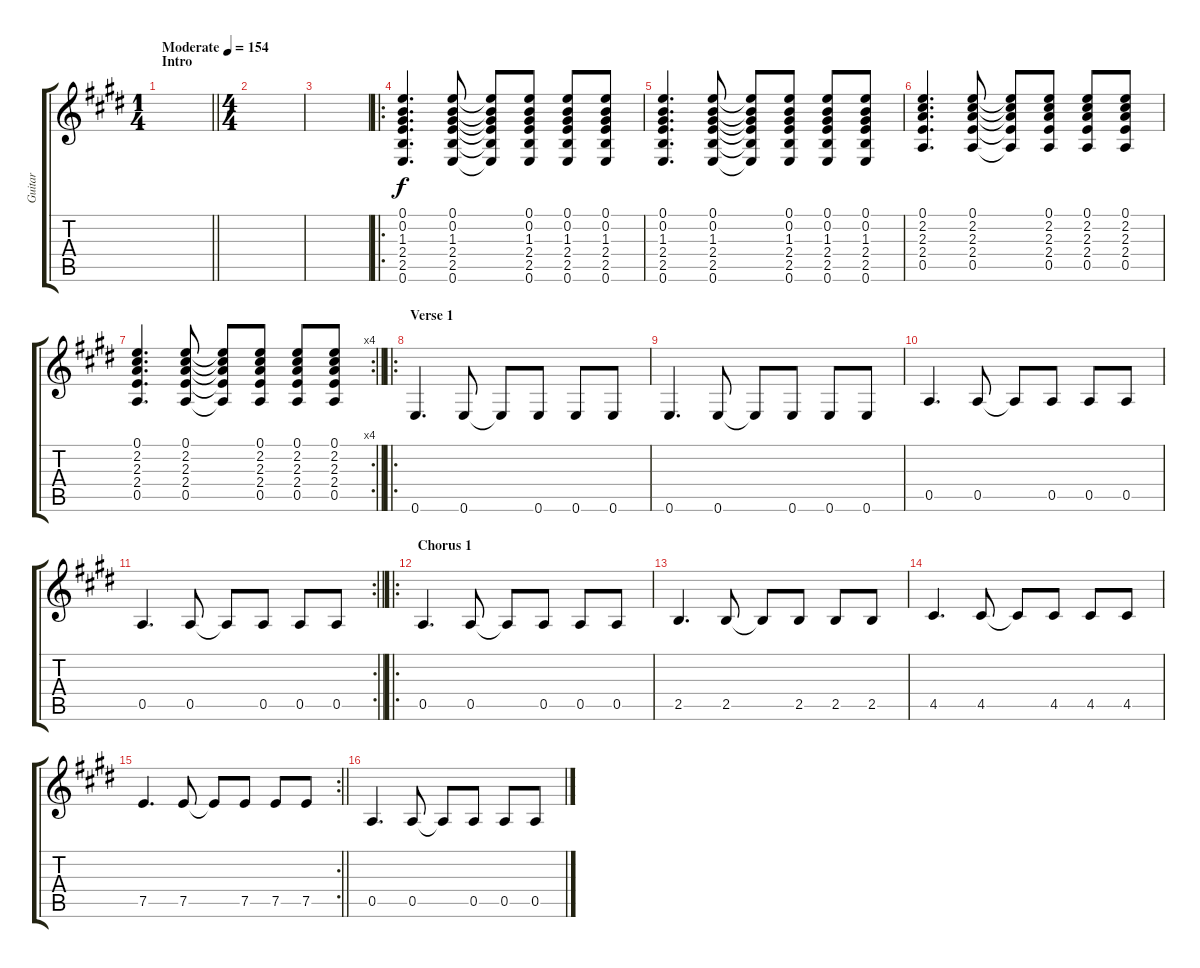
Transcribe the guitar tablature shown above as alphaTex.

\track ("Guitar" "Guitar") {instrument acousticguitarsteel}
\staff {score tabs}
\tuning (E4 B3 G3 D3 A2 E2) {hide}
\ts (1 4)
\section ("" "Intro")
\tempo (154 "Moderate")
\clef g2
\barLineRight lightlight
\ks e
|
\ts (4 4)
|
|
\ro
(0.1 0.2 1.3 2.4 2.5 0.6).4{d} (0.1 0.2 1.3 2.4 2.5 0.6).8 (0.1{t} 0.2{t} 1.3{t} 2.4{t} 2.5{t} 0.6{t}).8 (0.1 0.2 1.3 2.4 2.5 0.6).8 (0.1 0.2 1.3 2.4 2.5 0.6).8 (0.1 0.2 1.3 2.4 2.5 0.6).8 |
(0.1 0.2 1.3 2.4 2.5 0.6).4{d} (0.1 0.2 1.3 2.4 2.5 0.6).8 (0.1{t} 0.2{t} 1.3{t} 2.4{t} 2.5{t} 0.6{t}).8 (0.1 0.2 1.3 2.4 2.5 0.6).8 (0.1 0.2 1.3 2.4 2.5 0.6).8 (0.1 0.2 1.3 2.4 2.5 0.6).8 |
(0.1 2.2 2.3 2.4 0.5).4{d} (0.1 2.2 2.3 2.4 0.5).8 (0.1{t} 2.2{t} 2.3{t} 2.4{t} 0.5{t}).8 (0.1 2.2 2.3 2.4 0.5).8 (0.1 2.2 2.3 2.4 0.5).8 (0.1 2.2 2.3 2.4 0.5).8 |
\rc 4
\barLineRight lightlight
(0.1 2.2 2.3 2.4 0.5).4{d} (0.1 2.2 2.3 2.4 0.5).8 (0.1{t} 2.2{t} 2.3{t} 2.4{t} 0.5{t}).8 (0.1 2.2 2.3 2.4 0.5).8 (0.1 2.2 2.3 2.4 0.5).8 (0.1 2.2 2.3 2.4 0.5).8 |
\ro
\section ("" "Verse 1")
0.6.4{d} 0.6.8 0.6{t}.8 0.6.8 0.6.8 0.6.8 |
0.6.4{d} 0.6.8 0.6{t}.8 0.6.8 0.6.8 0.6.8 |
0.5.4{d} 0.5.8 0.5{t}.8 0.5.8 0.5.8 0.5.8 |
\rc 2
\barLineRight lightlight
0.5.4{d} 0.5.8 0.5{t}.8 0.5.8 0.5.8 0.5.8 |
\ro
\section ("" "Chorus 1")
0.5.4{d} 0.5.8 0.5{t}.8 0.5.8 0.5.8 0.5.8 |
2.5.4{d} 2.5.8 2.5{t}.8 2.5.8 2.5.8 2.5.8 |
4.5.4{d} 4.5.8 4.5{t}.8 4.5.8 4.5.8 4.5.8 |
\rc 2
\barLineRight lightlight
7.5.4{d} 7.5.8 7.5{t}.8 7.5.8 7.5.8 7.5.8 |
0.5.4{d} 0.5.8 0.5{t}.8 0.5.8 0.5.8 0.5.8
